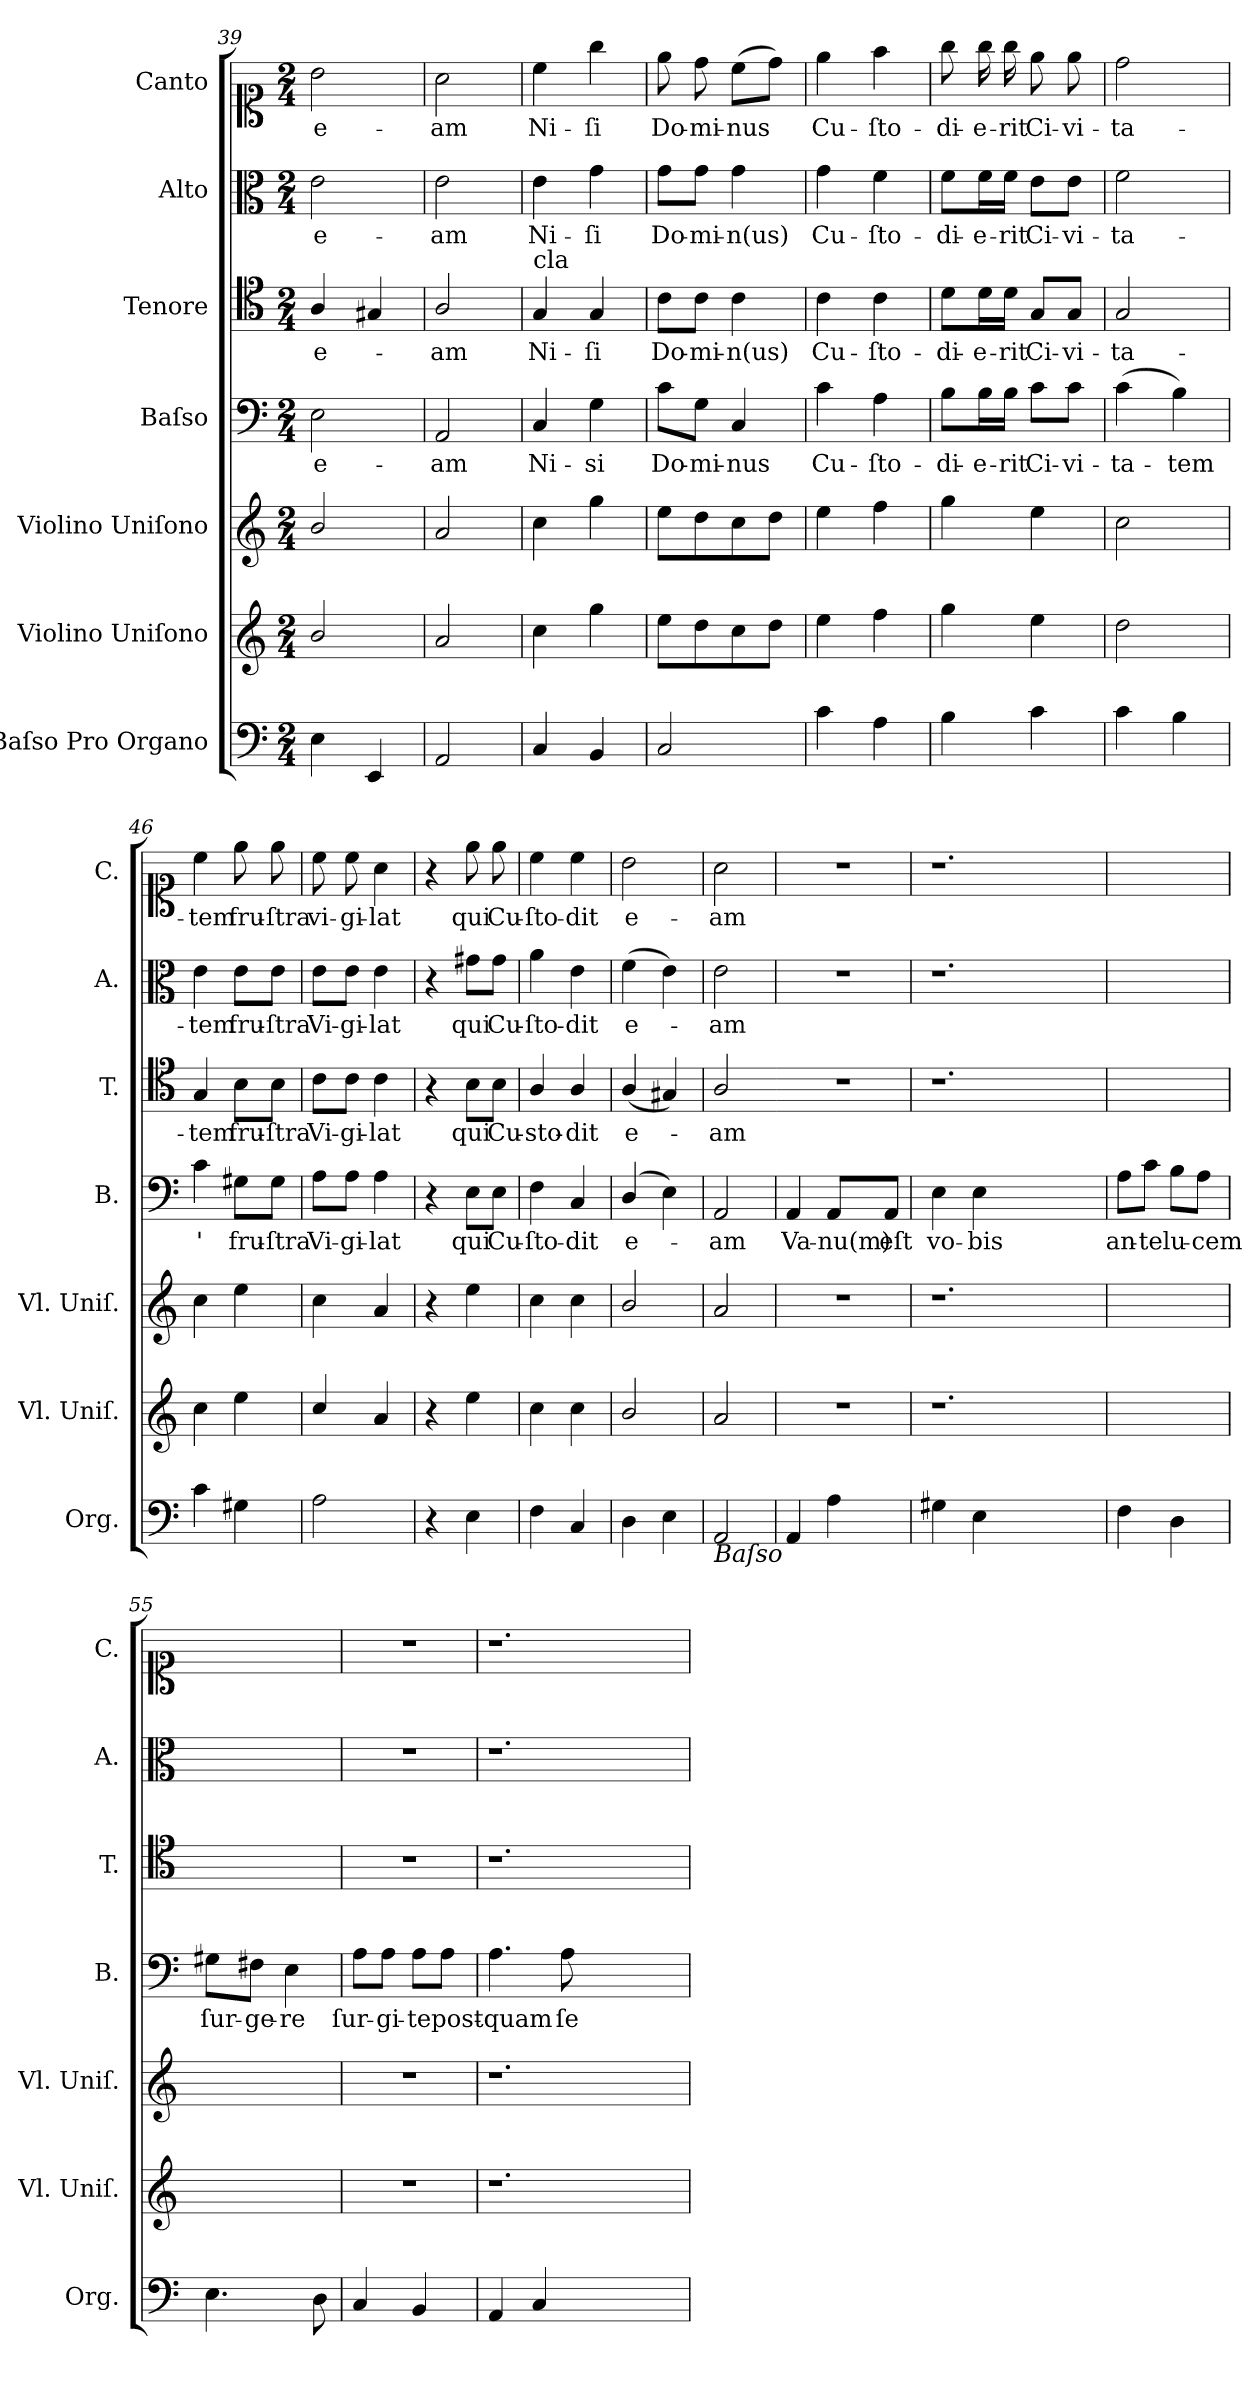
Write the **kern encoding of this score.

**kern	**kern	**kern	**kern	**text	**kern	**text	**kern	**text	**kern	**text
*part7	*part6	*part5	*part4	*part4	*part3	*part3	*part2	*part2	*part1	*part1
*staff7	*staff6	*staff5	*staff4	*staff4	*staff3	*staff3	*staff2	*staff2	*staff1	*staff1
*I"Baſso Pro Organo	*I"Violino Uniſono	*I"Violino Uniſono	*I"Baſso	*	*I"Tenore	*	*I"Alto	*	*I"Canto	*
*I'Org.	*I'Vl. Uniſ.	*I'Vl. Uniſ.	*I'B.	*	*I'T.	*	*I'A.	*	*I'C.	*
*clefF4	*clefG2	*clefG2	*clefF4	*	*clefC4	*	*clefC3	*	*clefC1	*
*k[]	*k[]	*k[]	*k[]	*	*k[]	*	*k[]	*	*k[]	*
*C:	*C:	*C:	*C:	*	*C:	*	*C:	*	*C:	*
*M2/4	*M2/4	*M2/4	*M2/4	*	*M2/4	*	*M2/4	*	*M2/4	*
=39	=39	=39	=39	=39	=39	=39	=39	=39	=39	=39
4E\	2b/	2b/	2E\	e-	4A/	e-	2e\	e-	2b\	e-
4EE/	.	.	.	.	4G#X/	.	.	.	.	.
=40	=40	=40	=40	=40	=40	=40	=40	=40	=40	=40
2AA/	2a/	2a/	2AA/	-am	2A/	-am	2e\	-am	2a\	-am
=41	=41	=41	=41	=41	=41	=41	=41	=41	=41	=41
!	!	!	!	!	!LO:TX:a:t=cla	!	!	!	!	!
4C/	4cc\	4cc\	4C/	Ni-	4G/	Ni-	4e\	Ni-	4cc\	Ni-
4BB/	4gg\	4gg\	4G\	-si	4G/	-ſi	4g\	-ſi	4gg\	-ſi
=42	=42	=42	=42	=42	=42	=42	=42	=42	=42	=42
2C/	8ee\L	8ee\L	8c\L	Do-	8c\L	Do-	8g\L	Do-	8ee\	Do-
.	8dd\	8dd\	8G\J	-mi-	8c\J	-mi-	8g\J	-mi-	8dd\	-mi-
.	8cc\	8cc\	4C/	-nus	4c\	-n(us)	4g\	-n(us)	(>8cc\L	-nus
.	8dd\J	8dd\J	.	.	.	.	.	.	8dd\J)	.
=43	=43	=43	=43	=43	=43	=43	=43	=43	=43	=43
4c\	4ee\	4ee\	4c\	Cu-	4c\	Cu-	4g\	Cu-	4ee\	Cu-
4A\	4ff\	4ff\	4A\	-ſto-	4c\	-ſto-	4f\	-ſto-	4ff\	-ſto-
=44	=44	=44	=44	=44	=44	=44	=44	=44	=44	=44
4B\	4gg\	4gg\	8B\L	-di-	8d\L	-di-	8f\L	-di-	8gg\	-di-
.	.	.	16B\L	-e-	16d\L	-e-	16f\L	-e-	16gg\	-e-
.	.	.	16B\JJ	-rit	16d\JJ	-rit	16f\JJ	-rit	16gg\	-rit
4c\	4ee\	4ee\	8c\L	Ci-	8G/L	Ci-	8e\L	Ci-	8ee\	Ci-
.	.	.	8c\J	-vi-	8G/J	-vi-	8e\J	-vi-	8ee\	-vi-
=45	=45	=45	=45	=45	=45	=45	=45	=45	=45	=45
4c\	2dd\	2cc\	(>4c\	-ta-	2G/	-ta-	2f\	-ta-	2dd\	-ta-
4B\	.	.	4B\)	-tem	.	.	.	.	.	.
=46	=46	=46	=46	=46	=46	=46	=46	=46	=46	=46
4c\	4cc\	4cc\	4c\	'	4G/	-tem	4e\	-tem	4cc\	-tem
4G#X\	4ee\	4ee\	8G#X\L	fru-	8B\L	fru-	8e\L	fru-	8ee\	fru-
.	.	.	8G#\J	ſtra	8B\J	-ſtra	8e\J	-ſtra	8ee\	-ſtra
=47	=47	=47	=47	=47	=47	=47	=47	=47	=47	=47
2A\	4cc/	4cc\	8A\L	Vi-	8c\L	Vi-	8e\L	Vi-	8cc\	vi-
.	.	.	8A\J	-gi-	8c\J	-gi-	8e\J	-gi-	8cc\	-gi-
.	4a/	4a/	4A\	-lat	4c\	-lat	4e\	-lat	4a\	-lat
=48	=48	=48	=48	=48	=48	=48	=48	=48	=48	=48
4r	4r	4r	4r	.	4r	.	4r	.	4r	.
4E\	4ee\	4ee\	8E\L	qui	8B\L	qui	8g#X\L	qui	8ee\	qui
.	.	.	8E\J	Cu-	8B\J	Cu-	8g#\J	Cu-	8ee\	Cu-
=49	=49	=49	=49	=49	=49	=49	=49	=49	=49	=49
4F\	4cc\	4cc\	4F\	-ſto-	4A/	-sto-	4a\	-ſto-	4cc\	-ſto-
4C/	4cc\	4cc\	4C/	-dit	4A/	-dit	4e\	-dit	4cc\	-dit
=50	=50	=50	=50	=50	=50	=50	=50	=50	=50	=50
4D\	2b/	2b/	(>4D/	e-	(<4A/	e-	(>4f\	e-	2b\	e-
4E\	.	.	4E\)	.	4G#X/)	.	4e\)	.	.	.
=51	=51	=51	=51	=51	=51	=51	=51	=51	=51	=51
!LO:TX:b:i:t=Baſso	!	!	!	!	!	!	!	!	!	!
2AA/	2a/	2a/	2AA/	-am	2A/	-am	2e\	-am	2a\	-am
=52	=52	=52	=52	=52	=52-	=52	=52	=52	=52	=52
4AA/	2r	2r	4AA/	Va-	2r	.	2r	.	2r	.
4A\	.	.	8AA/L	-nu(m)	.	.	.	.	.	.
.	.	.	8AA/J	eſt	.	.	.	.	.	.
=53	=53	=53	=53	=53	=53	=53	=53	=53	=53	=53
4G#X\	1.r	1.r	4E\	vo-	1.r	.	1.r	.	1.r	.
4E\	.	.	4E\	-bis	.	.	.	.	.	.
1ryy	.	.	1ryy	.	.	.	.	.	.	.
=54	=54	=54	=54	=54	=54	=54	=54	=54	=54	=54
4F\	2ryy	2ryy	8A\L	an-	2ryy	.	2ryy	.	2ryy	.
.	.	.	8c\J	-te	.	.	.	.	.	.
4D\	.	.	8B\L	lu-	.	.	.	.	.	.
.	.	.	8A\J	-cem	.	.	.	.	.	.
=55	=55	=55	=55	=55	=55	=55	=55	=55	=55	=55
4.E\	2ryy	2ryy	8G#X\L	ſur-	2ryy	.	2ryy	.	2ryy	.
.	.	.	8F#X\J	-ge-	.	.	.	.	.	.
.	.	.	4E\	-re	.	.	.	.	.	.
8D\	.	.	.	.	.	.	.	.	.	.
=56	=56	=56	=56	=56	=56	=56	=56	=56	=56	=56
4C/	2r	2r	8A\L	ſur-	2r	.	2r	.	2r	.
.	.	.	8A\J	-gi-	.	.	.	.	.	.
4BB/	.	.	8A\L	-te	.	.	.	.	.	.
.	.	.	8A\J	post-	.	.	.	.	.	.
=57	=57	=57	=57	=57	=57	=57	=57	=57	=57	=57
4AA/	1.r	1.r	4.A\	-quam	1.r	.	1.r	.	1.r	.
4C/	.	.	.	.	.	.	.	.	.	.
.	.	.	8A\	ſe-	.	.	.	.	.	.
1ryy	.	.	1ryy	.	.	.	.	.	.	.
=	=	=	=	=	=	=	=	=	=	=
*-	*-	*-	*-	*-	*-	*-	*-	*-	*-	*-
